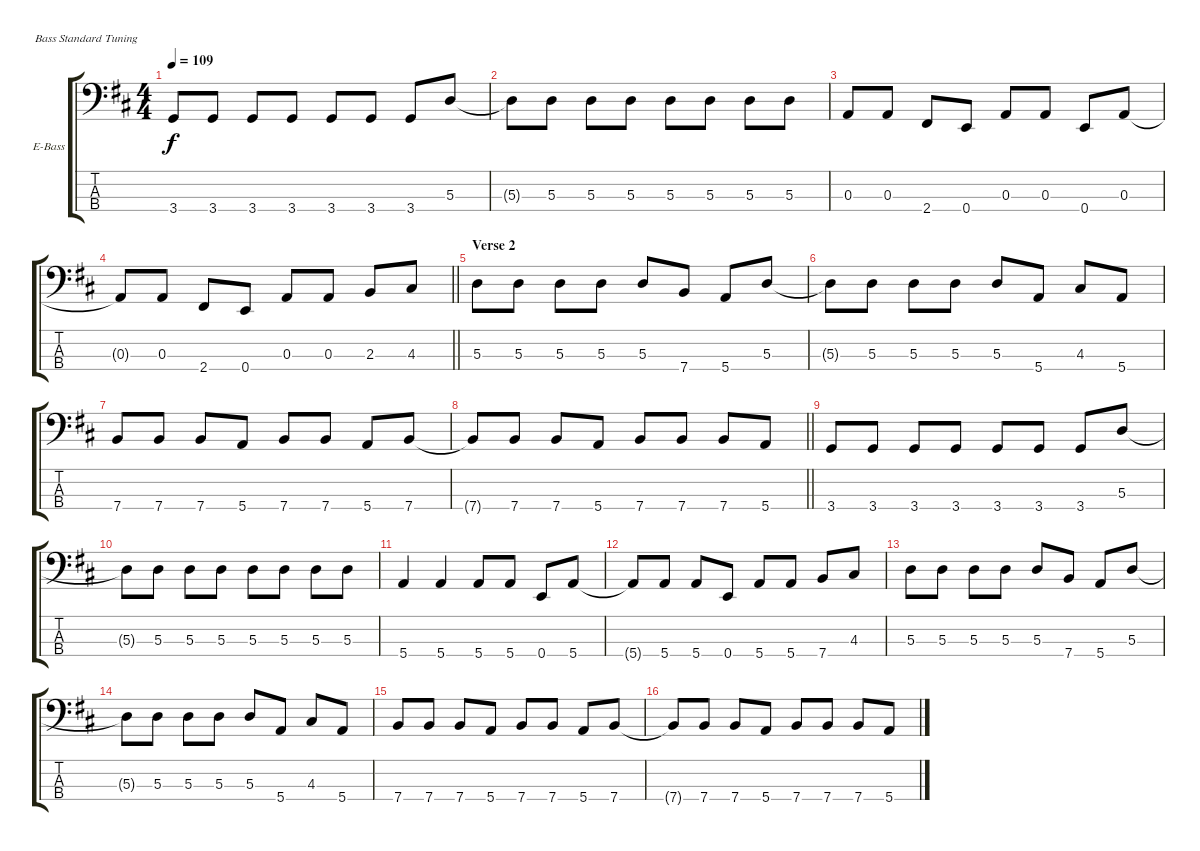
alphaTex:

\bracketExtendMode groupsimilarinstruments
\firstSystemTrackNameOrientation horizontal
\otherSystemsTrackNameOrientation horizontal
\track ("Bass" "E-Bass") {instrument electricbassfinger}
\staff {score tabs}
\tuning (G2 D2 A1 E1)
\ts (4 4)
\tempo 109
\clef f4
\ks d
3.4.8{dy f} 3.4.8 3.4.8 3.4.8 3.4.8 3.4.8 3.4.8 5.3.8 |
5.3{t}.8 5.3.8 5.3.8 5.3.8 5.3.8 5.3.8 5.3.8 5.3.8 |
0.3.8 0.3.8 2.4.8 0.4.8 0.3.8 0.3.8 0.4.8 0.3.8 |
\barLineRight lightlight
0.3{t}.8 0.3.8 2.4.8 0.4.8 0.3.8 0.3.8 2.3.8 4.3.8 |
\section ("" "Verse 2")
5.3.8 5.3.8 5.3.8 5.3.8 5.3.8 7.4.8 5.4.8 5.3.8 |
5.3{t}.8 5.3.8 5.3.8 5.3.8 5.3.8 5.4.8 4.3.8 5.4.8 |
7.4.8 7.4.8 7.4.8 5.4.8 7.4.8 7.4.8 5.4.8 7.4.8 |
\barLineRight lightlight
7.4{t}.8 7.4.8 7.4.8 5.4.8 7.4.8 7.4.8 7.4.8 5.4.8 |
3.4.8 3.4.8 3.4.8 3.4.8 3.4.8 3.4.8 3.4.8 5.3.8 |
5.3{t}.8 5.3.8 5.3.8 5.3.8 5.3.8 5.3.8 5.3.8 5.3.8 |
5.4.4 5.4.4 5.4.8 5.4.8 0.4.8 5.4.8 |
5.4{t}.8 5.4.8 5.4.8 0.4.8 5.4.8 5.4.8 7.4.8 4.3.8 |
5.3.8 5.3.8 5.3.8 5.3.8 5.3.8 7.4.8 5.4.8 5.3.8 |
5.3{t}.8 5.3.8 5.3.8 5.3.8 5.3.8 5.4.8 4.3.8 5.4.8 |
7.4.8 7.4.8 7.4.8 5.4.8 7.4.8 7.4.8 5.4.8 7.4.8 |
7.4{t}.8 7.4.8 7.4.8 5.4.8 7.4.8 7.4.8 7.4.8 5.4.8
